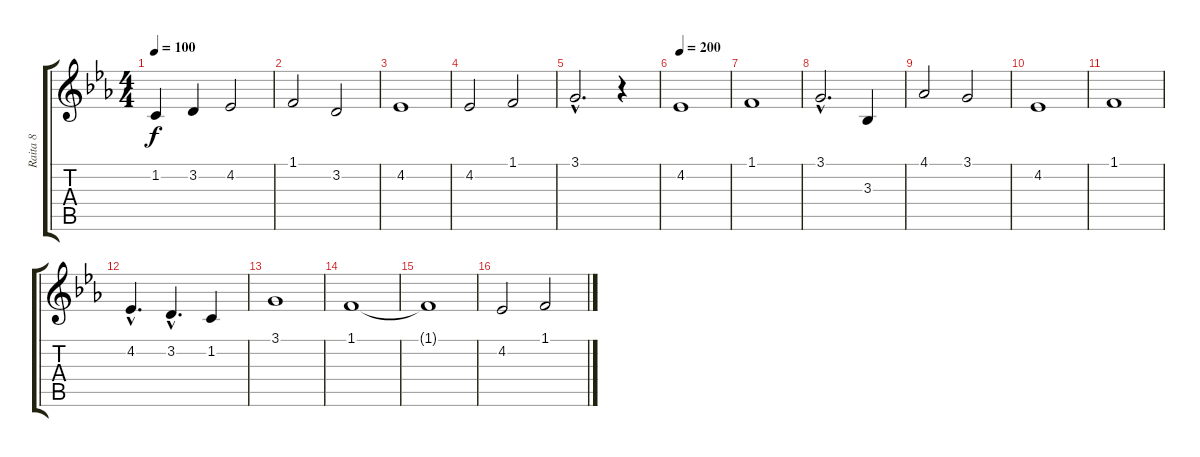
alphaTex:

\track ("Raita 8" "Raita 8") {instrument lead2sawtooth}
\staff {score tabs}
\tuning (E4 B3 G3 D3 A2 E2) {hide}
\ts (4 4)
\tempo 100
\clef g2
\ks eb
1.2.4{dy f} 3.2.4 4.2.2 |
1.1.2 3.2.2 |
4.2.1 |
4.2.2 1.1.2 |
3.1{hac}.2{d} r.4 |
\tempo 200
4.2.1 |
1.1.1 |
3.1{hac}.2{d} 3.3.4 |
4.1.2 3.1.2 |
4.2.1 |
1.1.1 |
4.2{hac}.4{d} 3.2{hac}.4{d} 1.2.4 |
3.1.1 |
1.1.1 |
1.1{t}.1 |
4.2.2 1.1.2
